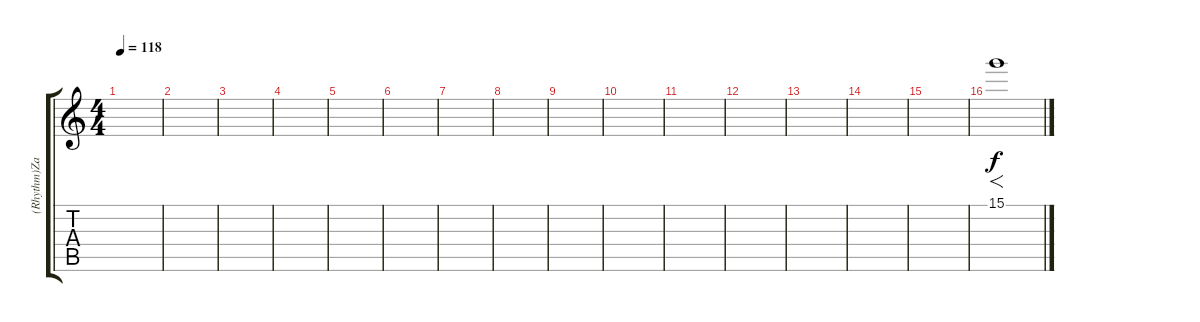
\track ("(Rhythm)Zach Filkins" "(Rhythm)Za") {instrument distortionguitar}
\staff {score tabs}
\tuning (E4 B3 G3 D3 A2 E2) {hide}
\ts (4 4)
\tempo 118
\clef g2
\ks c
|
|
|
|
|
|
|
|
|
|
|
|
|
|
|
15.1.1{f}
